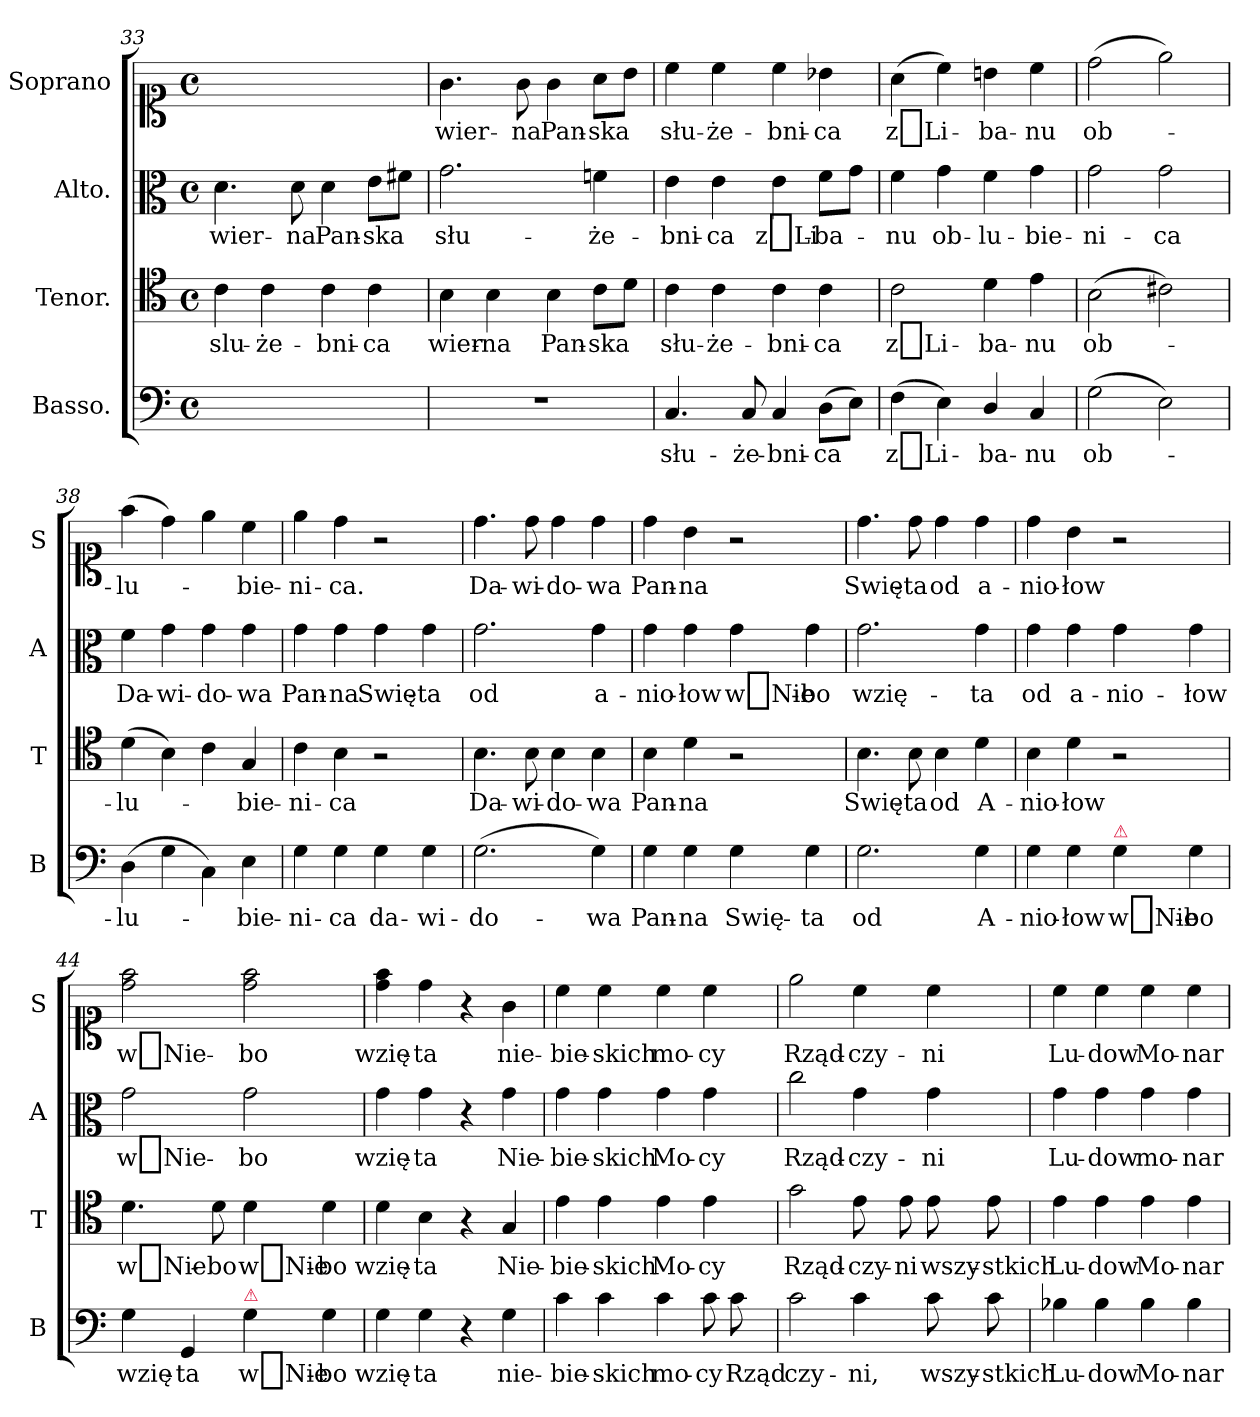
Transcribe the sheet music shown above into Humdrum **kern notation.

**kern	**text	**kern	**text	**kern	**text	**kern	**text
*part4	*part4	*part3	*part3	*part2	*part2	*part1	*part1
*staff4	*staff4	*staff3	*staff3	*staff2	*staff2	*staff1	*staff1
*I"Basso.	*	*I"Tenor.	*	*I"Alto.	*	*I"Soprano	*
*I'B	*	*I'T	*	*I'A	*	*I'S	*
*clefF4	*	*clefC4	*	*clefC3	*	*clefC1	*
*k[]	*	*k[]	*	*k[]	*	*k[]	*
*M4/4	*	*M4/4	*	*M4/4	*	*M4/4	*
*met(c)	*	*met(c)	*	*met(c)	*	*met(c)	*
=33	=33	=33	=33	=33	=33	=33	=33
1ryy	.	4c\	slu-	4.d\	wier-	1ryy	.
.	.	4c\	-że-	.	.	.	.
.	.	.	.	8d\	-na	.	.
.	.	4c\	-bni-	4d\	Pan-	.	.
.	.	4c\	-ca	8e\L	-ska	.	.
.	.	.	.	8f#X\J	.	.	.
=34	=34	=34	=34	=34	=34	=34	=34
1r	.	4B\	wier-	2.g\	słu-	4.g\	wier-
.	.	4B\	-na	.	.	.	.
.	.	.	.	.	.	8g\	-na
.	.	4B\	Pan-	.	.	4g\	Pan-
.	.	8c\L	-ska	4fn\	-że-	8a\L	-ska
.	.	8d\J	.	.	.	8b\J	.
=35	=35	=35	=35	=35	=35	=35	=35
4.C/	słu-	4c\	słu-	4e\	-bni-	4cc\	słu-
.	.	4c\	-że-	4e\	-ca	4cc\	-że-
8C/	-że-	.	.	.	.	.	.
4C/	-bni-	4c\	-bni-	4e\	z_Li-	4cc\	-bni-
(>8D\L	-ca	4c\	-ca	8f\L	-ba-	4b-X\	-ca
8E\J)	.	.	.	8g\J	.	.	.
=36	=36	=36	=36	=36	=36	=36	=36
(>4F\	z_Li-	2c\	z_Li-	4f\	-nu	(>4a\	z_Li-
4E\)	.	.	.	4g\	ob-	4cc\)	.
4D/	-ba-	4d\	-ba-	4f\	-lu-	4bn\	-ba-
4C/	-nu	4e\	-nu	4g\	-bie-	4cc\	-nu
=37	=37	=37	=37	=37	=37	=37	=37
(>2G\	ob-	(>2B\	ob-	2g\	-ni-	(>2dd\	ob-
2E\)	.	2c#X\)	.	2g\	-ca	2ee\)	.
=38	=38	=38	=38	=38	=38	=38	=38
(>4D\	-lu-	(>4d\	-lu-	4f\	Da-	(>4ff\	-lu-
4G\	.	4B\)	.	4g\	-wi-	4dd\)	.
4C\)	.	4c\	.	4g\	-do-	4ee\	.
4E\	-bie-	4G/	-bie-	4g\	-wa	4cc\	-bie-
=39	=39	=39	=39	=39	=39	=39	=39
4G\	-ni-	4c\	-ni-	4g\	Pan-	4ee\	-ni-
4G\	-ca	4B\	-ca	4g\	-na	4dd\	-ca.
4G\	da-	2r	.	4g\	Swię-	2r	.
4G\	-wi-	.	.	4g\	-ta	.	.
=40	=40	=40	=40	=40	=40	=40	=40
(>2.G\	-do-	4.B\	Da-	2.g\	od	4.dd\	Da-
.	.	8B\	-wi-	.	.	8dd\	-wi-
.	.	4B\	-do-	.	.	4dd\	-do-
4G\)	-wa	4B\	-wa	4g\	a-	4dd\	-wa
=41	=41	=41	=41	=41	=41	=41	=41
4G\	Pan-	4B\	Pan-	4g\	-nio-	4dd\	Pan-
4G\	-na	4d\	-na	4g\	-łow	4b\	-na
4G\	Swię-	2r	.	4g\	w_Nie-	2r	.
4G\	-ta	.	.	4g\	-bo	.	.
=42	=42	=42	=42	=42	=42	=42	=42
2.G\	od	4.B\	Swię-	2.g\	wzię-	4.dd\	Swię-
.	.	8B\	-ta	.	.	8dd\	-ta
.	.	4B\	od	.	.	4dd\	od
4G\	A-	4d\	A-	4g\	-ta	4dd\	a-
=43	=43	=43	=43	=43	=43	=43	=43
4G\	-nio-	4B\	-nio-	4g\	od	4dd\	-nio-
4G\	-łow	4d\	-łow	4g\	a-	4b\	-łow
!LO:TX:a:color=crimson:t=⚠	!	!	!	!	!	!	!
4G\	w_Nie-	2r	.	4g\	-nio-	2r	.
4G\	-bo	.	.	4g\	-łow	.	.
=44	=44	=44	=44	=44	=44	=44	=44
4G\	wzię-	4.d\	w_Nie-	2g\	w_Nie-	2dd\ 2ff\	w_Nie-
4GG/	-ta	.	.	.	.	.	.
.	.	8d\	-bo	.	.	.	.
!LO:TX:a:color=crimson:t=⚠	!	!	!	!	!	!	!
4G\	w_Nie-	4d\	w_Nie-	2g\	-bo	2dd\ 2ff\	-bo
4G\	-bo	4d\	-bo	.	.	.	.
=45	=45	=45	=45	=45	=45	=45	=45
4G\	wzię-	4d\	wzię-	4g\	wzię-	4dd\ 4ff\	wzię-
4G\	-ta	4B\	-ta	4g\	-ta	4dd\	-ta
4r	.	4r	.	4r	.	4r	.
4G\	nie-	4G/	Nie-	4g\	Nie-	4g\	nie-
=46	=46	=46	=46	=46	=46	=46	=46
4c\	-bie-	4e\	-bie-	4g\	-bie-	4cc\	-bie-
4c\	-skich	4e\	-skich	4g\	-skich	4cc\	-skich
4c\	mo-	4e\	Mo-	4g\	Mo-	4cc\	mo-
8c\	-cy	4e\	-cy	4g\	-cy	4cc\	-cy
8c\	Rząd	.	.	.	.	.	.
=47	=47	=47	=47	=47	=47	=47	=47
2c\	czy-	2g\	Rząd-	2cc\	Rząd-	2ee\	Rząd-
4c\	-ni,	8e\	-czy-	4g\	-czy-	4cc\	-czy-
.	.	8e\	-ni	.	.	.	.
8c\	wszy-	8e\	wszy-	4g\	-ni	4cc\	-ni
8c\	-stkich	8e\	-stkich	.	.	.	.
=48	=48	=48	=48	=48	=48	=48	=48
4B-X\	Lu-	4e\	Lu-	4g\	Lu-	4cc\	Lu-
4B-\	-dow	4e\	-dow	4g\	-dow	4cc\	-dow
4B-\	Mo-	4e\	Mo-	4g\	mo-	4cc\	Mo-
4B-\	-nar-	4e\	-nar-	4g\	-nar-	4cc\	-nar-
=	=	=	=	=	=	=	=
*-	*-	*-	*-	*-	*-	*-	*-
